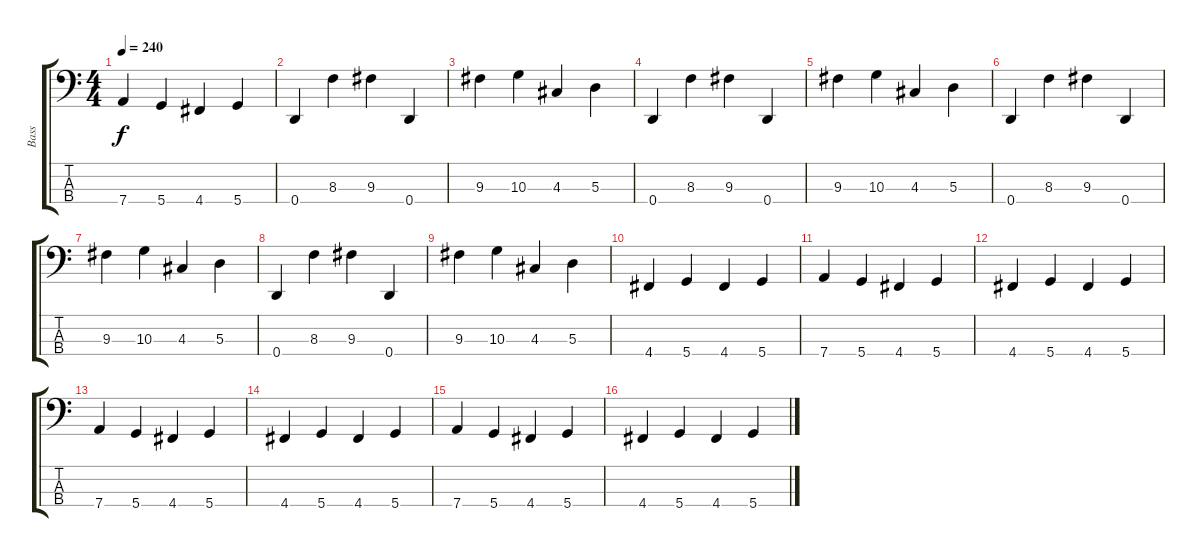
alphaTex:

\track ("Bass" "Bass") {instrument electricbasspick}
\staff {score tabs}
\tuning (G2 D2 A1 D1) {hide}
\ts (4 4)
\tempo 240
\clef f4
\ks c
7.4.4{dy f} 5.4.4 4.4.4 5.4.4 |
0.4.4 8.3.4 9.3.4 0.4.4 |
9.3.4 10.3.4 4.3.4 5.3.4 |
0.4.4 8.3.4 9.3.4 0.4.4 |
9.3.4 10.3.4 4.3.4 5.3.4 |
0.4.4 8.3.4 9.3.4 0.4.4 |
9.3.4 10.3.4 4.3.4 5.3.4 |
0.4.4 8.3.4 9.3.4 0.4.4 |
9.3.4 10.3.4 4.3.4 5.3.4 |
4.4.4 5.4.4 4.4.4 5.4.4 |
7.4.4 5.4.4 4.4.4 5.4.4 |
4.4.4 5.4.4 4.4.4 5.4.4 |
7.4.4 5.4.4 4.4.4 5.4.4 |
4.4.4 5.4.4 4.4.4 5.4.4 |
7.4.4 5.4.4 4.4.4 5.4.4 |
4.4.4 5.4.4 4.4.4 5.4.4
